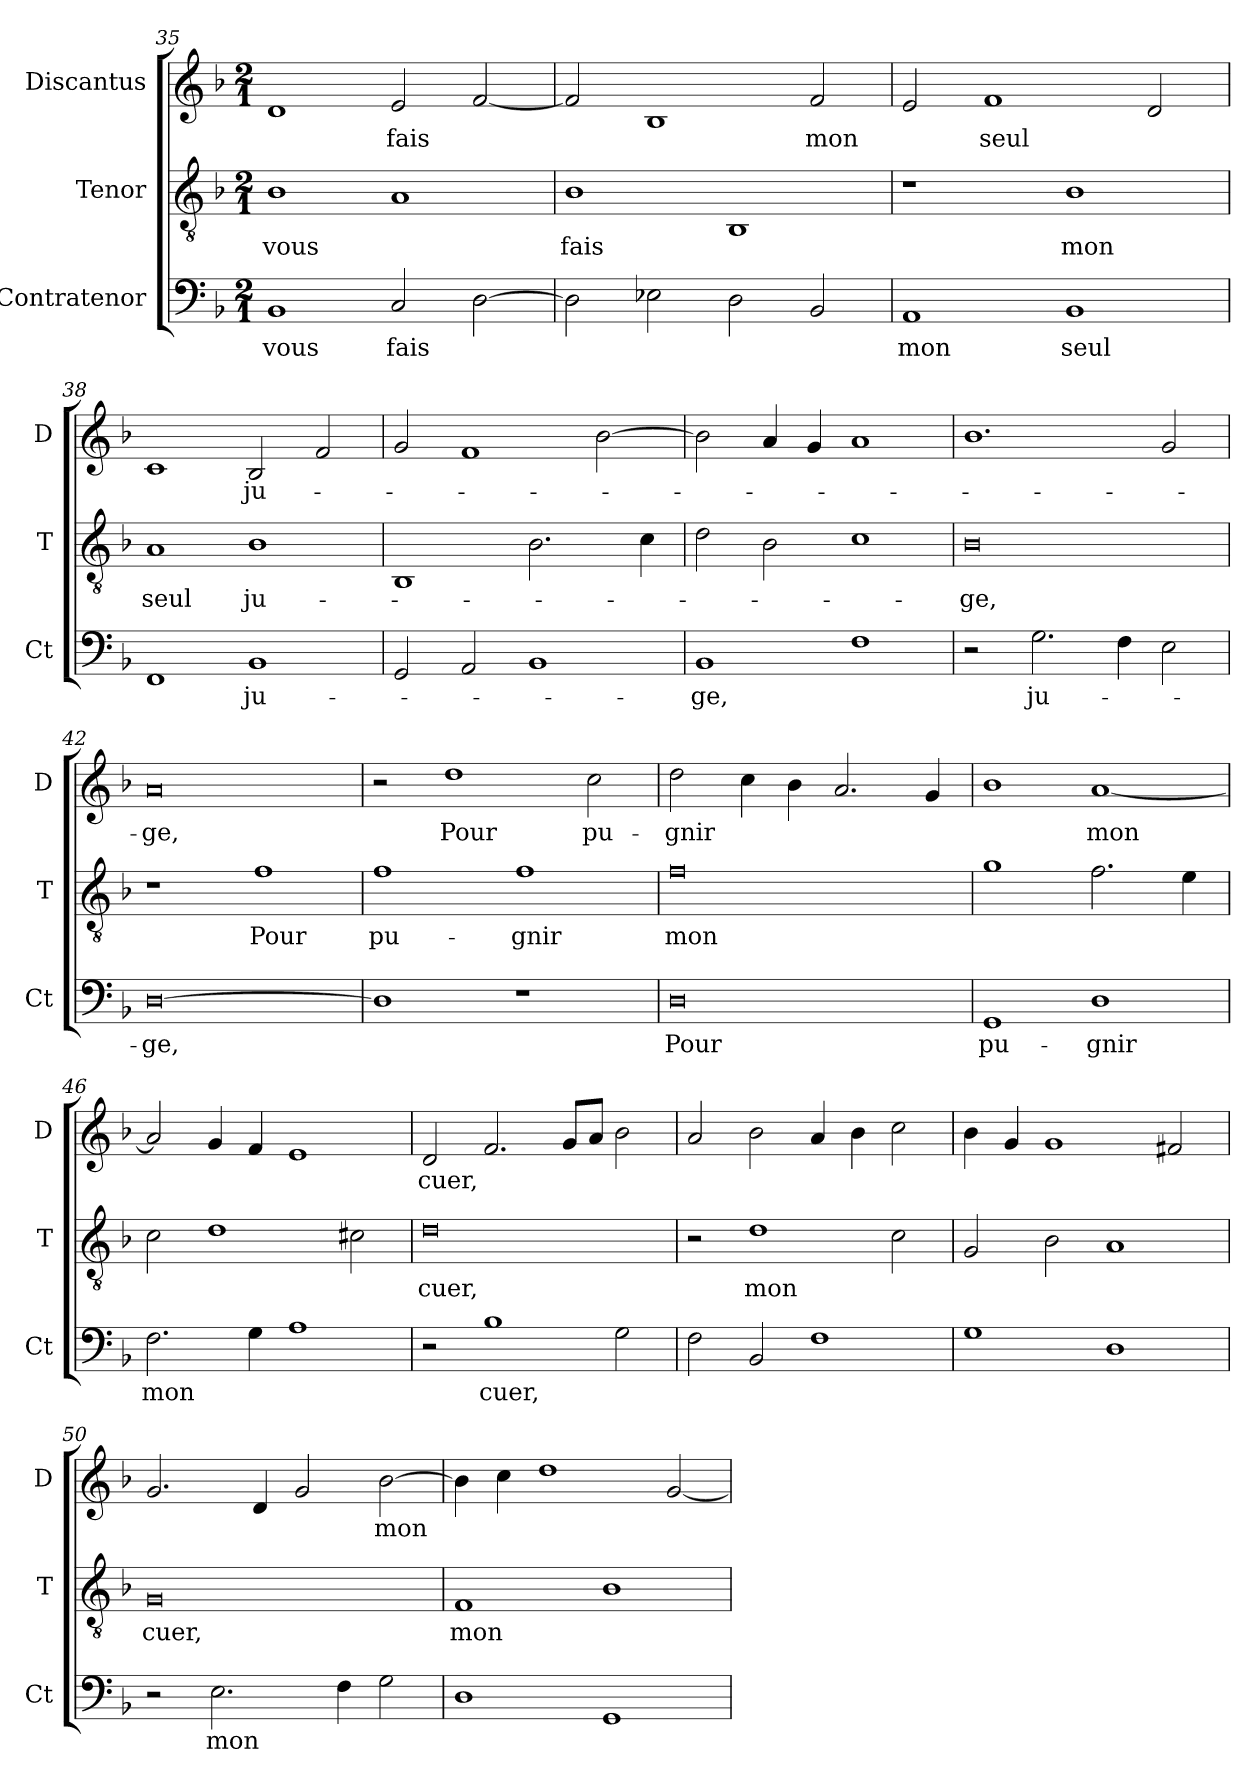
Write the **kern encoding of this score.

**kern	**text	**kern	**text	**kern	**text
*part3	*part3	*part2	*part2	*part1	*part1
*staff3	*staff3	*staff2	*staff2	*staff1	*staff1
*I"Contratenor	*	*I"Tenor	*	*I"Discantus	*
*I'Ct	*	*I'T	*	*I'D	*
*clefF4	*	*clefGv2	*	*clefG2	*
*k[b-]	*	*k[b-]	*	*k[b-]	*
*M2/1	*	*M2/1	*	*M2/1	*
=35	=35	=35	=35	=35	=35
1BB-	vous	1B-	vous	1d	.
2C/	fais	1A	.	2e/	fais
[2D\	.	.	.	[2f/	.
=36	=36	=36	=36	=36	=36
2D\]	.	1B-	fais	2f/]	.
2E-X\	.	.	.	1B-	.
2D\	.	1BB-	.	.	.
2BB-/	.	.	.	2f/	mon
=37	=37	=37	=37	=37	=37
1AA	mon	1r	.	2e/	.
.	.	.	.	1f	seul
1BB-	seul	1B-	mon	.	.
.	.	.	.	2d/	.
=38	=38	=38	=38	=38	=38
1FF	.	1A	seul	1c	.
1BB-	ju-	1B-	ju-	2B-/	ju-
.	.	.	.	2f/	.
=39	=39	=39	=39	=39	=39
2GG/	.	1BB-	.	2g/	.
2AA/	.	.	.	1f	.
1BB-	.	2.B-\	.	.	.
.	.	.	.	[2b-\	.
.	.	4c\	.	.	.
=40	=40	=40	=40	=40	=40
1BB-	-ge,	2d\	.	2b-\]	.
.	.	2B-\	.	4a/	.
.	.	.	.	4g/	.
1F	.	1c	.	1a	.
=41	=41	=41	=41	=41	=41
2r	.	0B-	-ge,	1.b-	.
2.G\	ju-	.	.	.	.
4F\	.	.	.	.	.
2E\	.	.	.	2g/	.
=42	=42	=42	=42	=42	=42
[0D	-ge,	1r	.	0a	-ge,
.	.	1f	Pour	.	.
=43	=43	=43	=43	=43	=43
1D]	.	1f	pu-	2r	.
.	.	.	.	1dd	Pour
1r	.	1f	-gnir	.	.
.	.	.	.	2cc\	pu-
=44	=44	=44	=44	=44	=44
0D	Pour	0f	mon	2dd\	-gnir
.	.	.	.	4cc\	.
.	.	.	.	4b-\	.
.	.	.	.	2.a/	.
.	.	.	.	4g/	.
=45	=45	=45	=45	=45	=45
1GG	pu-	1g	.	1b-	.
1D	-gnir	2.f\	.	[1a	mon
.	.	4e\	.	.	.
=46	=46	=46	=46	=46	=46
2.F\	mon	2c\	.	2a/]	.
.	.	1d	.	4g/	.
4G\	.	.	.	4f/	.
1A	.	.	.	1e	.
.	.	2c#X\	.	.	.
=47	=47	=47	=47	=47	=47
2r	.	0d	cuer,	2d/	cuer,
1B-	cuer,	.	.	2.f/	.
.	.	.	.	8g/L	.
.	.	.	.	8a/J	.
2G\	.	.	.	2b-\	.
=48	=48	=48	=48	=48	=48
2F\	.	2r	.	2a/	.
2BB-/	.	1d	mon	2b-\	.
1F	.	.	.	4a/	.
.	.	.	.	4b-\	.
.	.	2c\	.	2cc\	.
=49	=49	=49	=49	=49	=49
1G	.	2G/	.	4b-\	.
.	.	.	.	4g/	.
.	.	2B-\	.	1g	.
1D	.	1A	.	.	.
.	.	.	.	2f#X/	.
=50	=50	=50	=50	=50	=50
2r	.	0G	cuer,	2.g/	.
2.E\	mon	.	.	.	.
.	.	.	.	4d/	.
.	.	.	.	2g/	.
4F\	.	.	.	.	.
2G\	.	.	.	[2b-\	mon
=51	=51	=51	=51	=51	=51
1D	.	1F	mon	4b-\]	.
.	.	.	.	4cc\	.
.	.	.	.	1dd	.
1GG	.	1B-	.	.	.
.	.	.	.	[2g/	.
=	=	=	=	=	=
*-	*-	*-	*-	*-	*-
